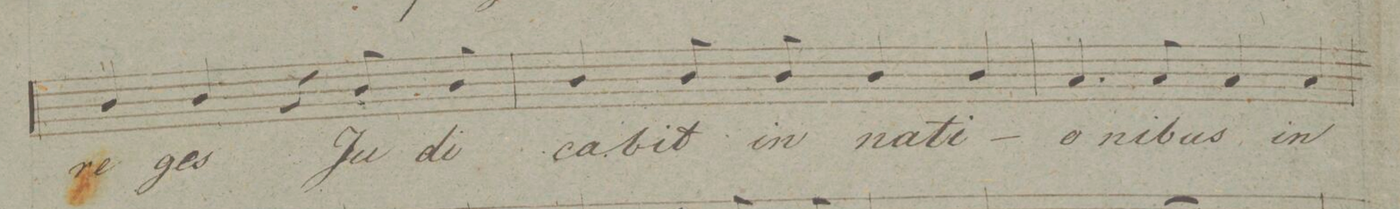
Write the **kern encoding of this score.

**kern	**text	**dynam
*I"Tenore.	*	*
*clefC4	*	*
*k[]	*	*
*met(c|)	*	*
*M2/2	*	*
4A/	re-	.
4A/	-ges	.
4r	.	.
8A/	Ju-	.
8A/	-di-	.
=52	=52	=52
4A/	-ca-	.
8A/	-bit	.
8A/	in	.
4A/	na-	.
4A/	-ti-	.
=53	=53	=53
4.G/	-o-	.
8G/	-ni-	.
4G/	-bus	.
4G/	in-	.
=54	=54	=54
*-	*-	*-
